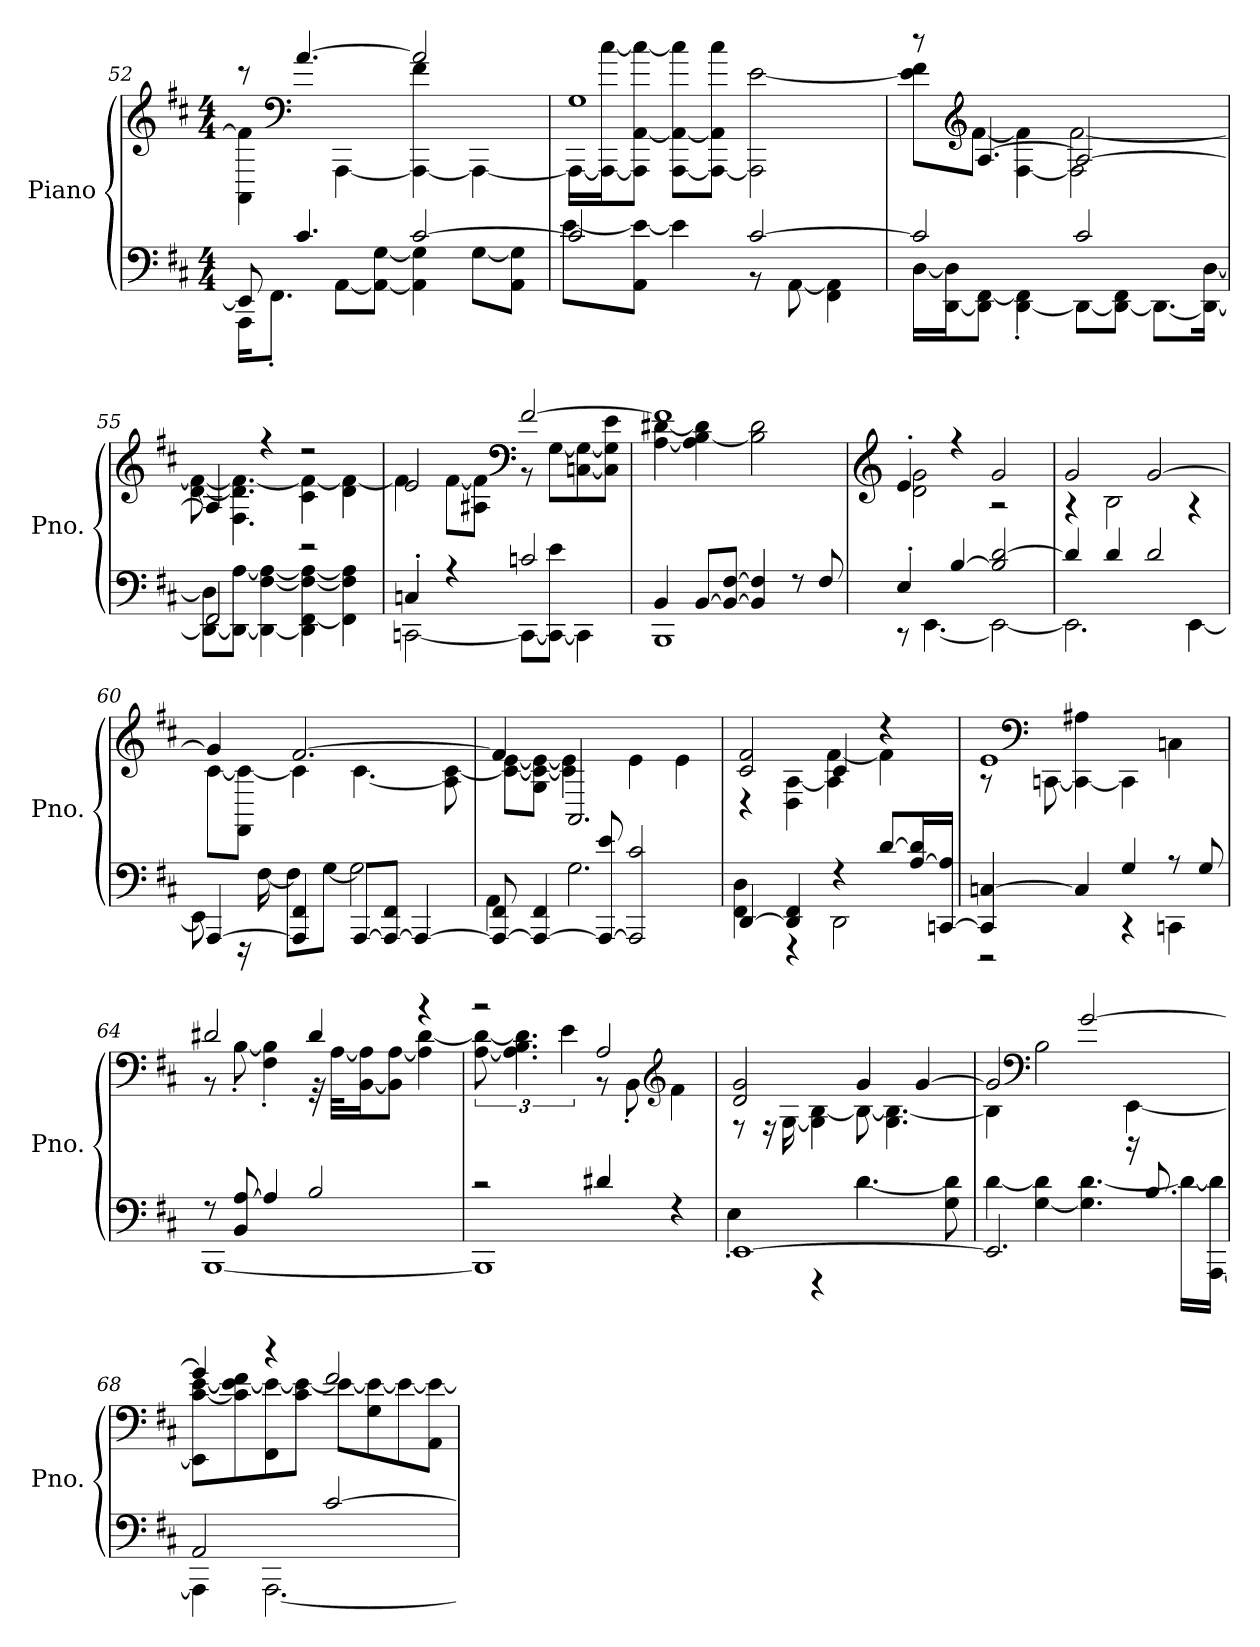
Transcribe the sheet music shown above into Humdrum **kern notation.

**kern	**kern
*part1	*part1
*staff2	*staff1
*I"Piano	*
*I'Pno.	*
*clefF4	*clefG2
*k[f#c#]	*k[f#c#]
*M4/4	*M4/4
=52	=52
*^	*^
8EE/]	16AAA\KL	8r	4AA\ 4f#\]
.	8.FF#'\J	.	.
*	*	*clefF4	*
4.c#/	.	[4.a/	.
.	[8AA\L	.	[4AAA\
.	8AA\_ [8G\J	.	.
[2c#/	4AA\] 4G\]	2a/]	4AAA\_ 4f#\
.	[8G\L	.	4AAA\_
.	8AA\ 8G\]J	.	.
=53	=53	=53	=53
2c#/]	[8e\L	1G	16AAA\LL_
.	.	.	16AAA\_ [16cc#\J
.	8AA\ 8e\_J	.	8AAA\] [8AA\ 8cc#\_J
.	4e\]	.	[8AAA\ 8AA\_ 8cc#\]L
.	.	.	8AAA\_ 8AA\] 8cc#\J
[2c#/	8r	.	2AAA\] [2e\
.	[8AA\	.	.
.	4FF#\ 4AA\]	.	.
!!LO:PB:g=z	!!
=54	=54	=54	=54
2c#/]	[16D\LL	8r	8e\] 8f#\L
.	[16DD\ 16D\]J	.	.
*	*	*clefG2	*
.	8DD\] [8FF#\J	[4.A/	[8f#\J
.	[4DD\' 4FF#\]'	.	[4F#\ 4f#\]
2c#/	8DD\L_	2A/_	2F#\] [2f#\
.	8DD\_ 8FF#\J	.	.
.	8.DD\L_	.	.
.	16DD\_ [16D\Jk	.	.
=55	=55	=55	=55
2FF#/	8DD\_ 8D\]L	4A/]	[8d\ 8f#\_
.	8DD\_ [8A\J	.	4.F#\ 4.d\] 4.f#\_
.	4DD\_ [4F#\ 4A\_	4r	.
2r	4DD\] [4FF#\ 4F#\_ 4A\_	2r	4c#\ 4f#\_
.	4FF#\] 4F#\] 4A\]	.	4d\ 4f#\_
=56	=56	=56	=56
4Cn'/	[2CCn\	2e/	4f#\]
4r	.	.	[8f#\L
.	.	.	8A#X\ 8f#\]J
*	*	*clefF4	*
2cn/	8CC\L_	[2f#/	8r
.	8CC\_ 8e\J	.	[8G\L
.	4CC\]	.	[8Cn\ 8G\_
.	.	.	8C\] 8G\] 8e\J
=57	=57	=57	=57
4BB/	1BBB	1f#]	[4A\ [4d#X\
[8BB/L	.	.	4A\] [4B\ 4d#\]
8BB/_ [8F#/J	.	.	.
4BB/] 4F#/]	.	.	2B\] 2d#\
8r	.	.	.
8F#/	.	.	.
=58	=58	=58	=58
*	*	*clefG2	*
4E'/	8r	4e'/	2d\ 2g\
.	[4.EE\	.	.
[4B/	.	4r	.
2B/] [2d/	2EE\_	2g/	2r
!!LO:LB:g=z	!!
=59	=59	=59	=59
4d/]	2.EE\]	2g/	4r
4d/	.	.	2B\
2d/	.	[2g/	.
.	[4EE\	.	4r
=60	=60	=60	=60
[4AAA/	8EE\]	4g/]	[8c#\L
.	16r	.	8FF#\ 8c#\_J
.	[16F#\	.	.
4AAA/] 4FF#/	8F#\L]	[2.f#/	4c#\]
.	[8G\J	.	.
[8AAA/L	2G\]	.	[4.c#\
8AAA/_ 8FF#/J	.	.	.
4AAA/_	.	.	.
.	.	.	8A\ 8c#\_
=61	=61	=61	=61
8AAA/_ 8FF#/	4AA\	4f#/]	8c#\_ [8e\L
4AAA/_ 4FF#/	.	.	8G\ 8c#\_ 8e\_J
.	2.G\	2.AA/	4c#\] 4e\]
8AAA/_ 8e/	.	.	.
2AAA/] 2c#/	.	.	4e\
.	.	.	4e\
=62	=62	=62	=62
[4DD/	4FF#\ 4D\	2c#/ 2f#/	4r
4DD/] 4FF#/	4r	.	4D\ [4A\
4r	2DD\	4c#/	4A\] [4f#\
[8d/L	.	4r	4f#\]
[16A/ 16d/]L	.	.	.
[16CCn/ 16A/]JJ	.	.	.
=63	=63	=63	=63
4CC/] [4Cn/	2r	1e	8r
*	*	*clefF4	*
.	.	.	[8CCn\
4C/]	.	.	4CC\_ 4A#X\
4G/	4r	.	4CC\]
8r	4CCn\	.	4Cn\
8G/	.	.	.
!!LO:LB:g=z	!!
=64	=64	=64	=64
8r	[1BBB	2d#X/	8r
8BB/ [8A/	.	.	[8B'\
4A/]	.	.	4F#\' 4B\]'
2B/	.	4d#/	32r
.	.	.	[32A\KLL
.	.	.	[16BB\ 16A\]J
.	.	.	8BB\] [8A\J
.	.	4r	4A\] [4d#\
=65	=65	=65	=65
2r	1BBB]	2r	[12A\ 12d#\_
.	.	.	6.A\] 6.B\ 6.d#\]
.	.	.	6e\
4d#X/	.	2A/	8r
.	.	.	8BB'\
*	*	*clefG2	*
4r	.	.	4f#\
=66	=66	=66	=66
[1EE	4E'\	2d/ 2g/	8r
.	.	.	16r
.	.	.	[16G\
.	4r	.	4G\] [4B\
.	[4.d\	4g/	8B\_
.	.	.	4.G\ 4.B\_
.	.	[4g/	.
.	8G\ 8d\]	.	.
=67	=67	=67	=67
2.EE/]	[4d\	2g/]	4B\]
*	*	*clefF4	*
.	[4G\ 4d\]	.	2B\
.	4.G\] [4.d\	[2g/	.
16r	.	.	[4EE\
8.B/	.	.	.
.	16d\LL_	.	.
.	[16AAA\ 16d\]JJ	.	.
!!LO:LB:g=z	!!
=68	=68	=68	=68
2AA/	4AAA\]	4g/]	8EE\] [8c#\ [8e\L
.	.	.	8c#\] 8e\_ 8f#\
.	[2.AAA\	4r	8FF#\ 8e\_
.	.	.	8c#\ 8e\_J
[2c#/	.	2f#/	8e\L_
.	.	.	8G\ 8e\_
.	.	.	8e\_
.	.	.	8AA\ 8e\_J
*v	*v	*	*
*	*v	*v
=	=
*-	*-
